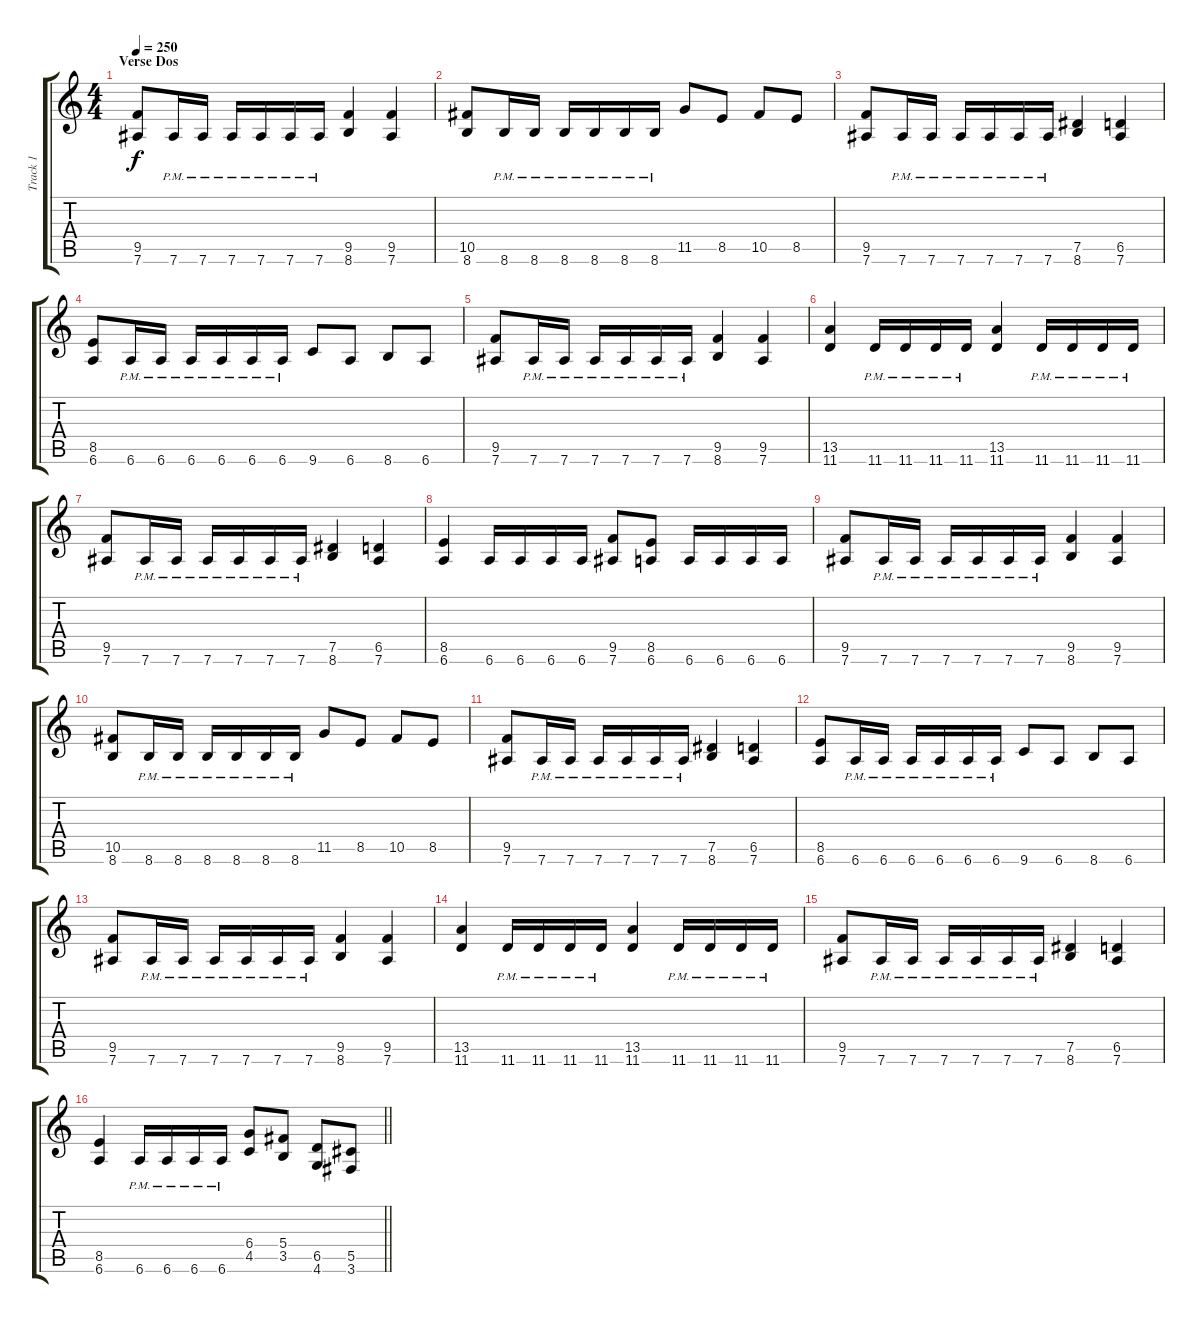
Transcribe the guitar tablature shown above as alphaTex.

\track ("Track 1" "Track 1") {instrument distortionguitar}
\staff {score tabs}
\tuning (Eb4 Bb3 Gb3 Db3 Ab2 Eb2) {hide}
\ts (4 4)
\section ("" "Verse Dos")
\tempo 250
\clef g2
\ks c
(9.5 7.6).8{dy f} 7.6{pm}.16 7.6{pm}.16 7.6{pm}.16 7.6{pm}.16 7.6{pm}.16 7.6{pm}.16 (9.5 8.6).4 (9.5 7.6).4 |
(10.5 8.6).8 8.6{pm}.16 8.6{pm}.16 8.6{pm}.16 8.6{pm}.16 8.6{pm}.16 8.6{pm}.16 11.5.8 8.5.8 10.5.8 8.5.8 |
(9.5 7.6).8 7.6{pm}.16 7.6{pm}.16 7.6{pm}.16 7.6{pm}.16 7.6{pm}.16 7.6{pm}.16 (7.5 8.6).4 (6.5 7.6).4 |
(8.5 6.6).8 6.6{pm}.16 6.6{pm}.16 6.6{pm}.16 6.6{pm}.16 6.6{pm}.16 6.6{pm}.16 9.6.8 6.6.8 8.6.8 6.6.8 |
(9.5 7.6).8 7.6{pm}.16 7.6{pm}.16 7.6{pm}.16 7.6{pm}.16 7.6{pm}.16 7.6{pm}.16 (9.5 8.6).4 (9.5 7.6).4 |
(13.5 11.6).4 11.6{pm}.16 11.6{pm}.16 11.6{pm}.16 11.6{pm}.16 (13.5 11.6).4 11.6{pm}.16 11.6{pm}.16 11.6{pm}.16 11.6{pm}.16 |
(9.5 7.6).8 7.6{pm}.16 7.6{pm}.16 7.6{pm}.16 7.6{pm}.16 7.6{pm}.16 7.6{pm}.16 (7.5 8.6).4 (6.5 7.6).4 |
(8.5 6.6).4 6.6.16 6.6.16 6.6.16 6.6.16 (9.5 7.6).8 (8.5 6.6).8 6.6.16 6.6.16 6.6.16 6.6.16 |
(9.5 7.6).8 7.6{pm}.16 7.6{pm}.16 7.6{pm}.16 7.6{pm}.16 7.6{pm}.16 7.6{pm}.16 (9.5 8.6).4 (9.5 7.6).4 |
(10.5 8.6).8 8.6{pm}.16 8.6{pm}.16 8.6{pm}.16 8.6{pm}.16 8.6{pm}.16 8.6{pm}.16 11.5.8 8.5.8 10.5.8 8.5.8 |
(9.5 7.6).8 7.6{pm}.16 7.6{pm}.16 7.6{pm}.16 7.6{pm}.16 7.6{pm}.16 7.6{pm}.16 (7.5 8.6).4 (6.5 7.6).4 |
(8.5 6.6).8 6.6{pm}.16 6.6{pm}.16 6.6{pm}.16 6.6{pm}.16 6.6{pm}.16 6.6{pm}.16 9.6.8 6.6.8 8.6.8 6.6.8 |
(9.5 7.6).8 7.6{pm}.16 7.6{pm}.16 7.6{pm}.16 7.6{pm}.16 7.6{pm}.16 7.6{pm}.16 (9.5 8.6).4 (9.5 7.6).4 |
(13.5 11.6).4 11.6{pm}.16 11.6{pm}.16 11.6{pm}.16 11.6{pm}.16 (13.5 11.6).4 11.6{pm}.16 11.6{pm}.16 11.6{pm}.16 11.6{pm}.16 |
(9.5 7.6).8 7.6{pm}.16 7.6{pm}.16 7.6{pm}.16 7.6{pm}.16 7.6{pm}.16 7.6{pm}.16 (7.5 8.6).4 (6.5 7.6).4 |
\barLineRight lightlight
(8.5 6.6).4 6.6{pm}.16 6.6{pm}.16 6.6{pm}.16 6.6{pm}.16 (6.4 4.5).8 (5.4 3.5).8 (6.5 4.6).8 (5.5 3.6).8
